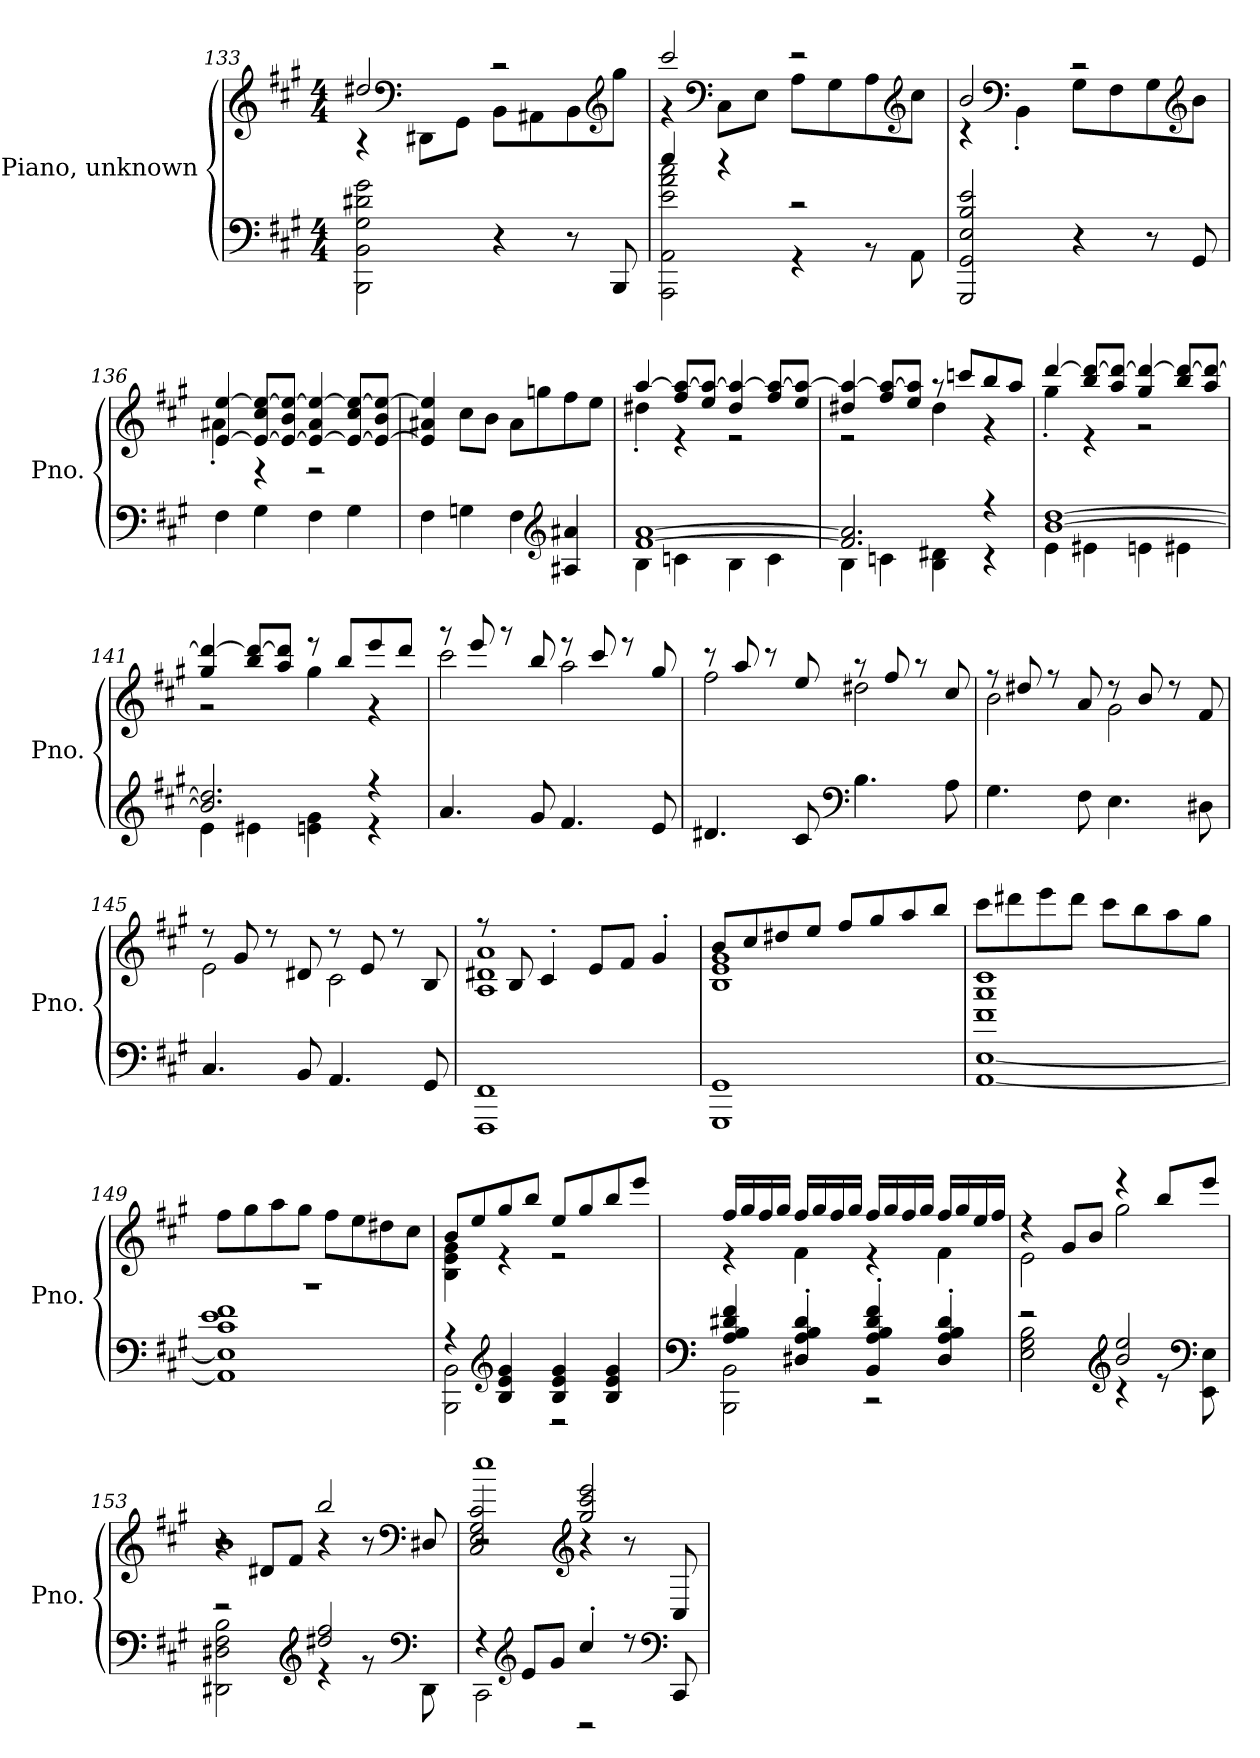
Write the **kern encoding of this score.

**kern	**kern
*part1	*part1
*staff2	*staff1
*I"Piano, unknown	*
*I'Pno.	*
*clefF4	*clefG2
*k[f#c#g#]	*k[f#c#g#]
*M4/4	*M4/4
=133	=133
*	*^
2BBB\ 2BB\ 2G#\ 2d#X\ 2g#\	2dd#X/	4r
*	*clefF4	*
.	.	8DD#X\L
.	.	8GG#\J
4r	2r	8BB\L
.	.	8AA#X\
8r	.	8BB\
*	*clefG2	*
8BBB/	.	8gg#\J
=134	=134	=134
*^	*	*
4ee/	2AAA\ 2AA\ 2e\ 2a\ 2cc#\	2ccc#/	4r
*	*	*clefF4	*
4r	.	.	8C#\L
.	.	.	8E\J
2r	4r	2r	8A\L
.	.	.	8G#\
.	8r	.	8A\
*	*	*clefG2	*
.	8AA\	.	8cc#\J
*v	*v	*	*
!!LO:LB:g=z	!!
=135	=135	=135
2GGG#/ 2GG#/ 2E/ 2B/ 2e/	2b/	4r
*	*clefF4	*
.	.	4BB'\
4r	2r	8G#\L
.	.	8F#\
8r	.	8G#\
*	*clefG2	*
8GG#/	.	8b\J
=136	=136	=136
4F#\	[4e/ [4ee/	4a#X'\
4G#\	8e/_ 8cc#/ 8ee/_L	4r
.	8e/_ 8b/ 8ee/_J	.
4F#\	4e/_ 4a#/ 4ee/_	2r
4G#\	8e/_ 8cc#/ 8ee/_L	.
.	8e/_ 8b/ 8ee/_J	.
*	*v	*v
=137	=137
4F#\	4e/] 4a#X/ 4ee/]
4Gn\	8cc#\L
.	8b\J
4F#\	8a#\L
.	8ggn\
*clefG2	*
4A#X/ 4a#X/	8ff#\
.	8ee\J
=138	=138
*^	*^
[1f# [1a	4B\	[4aa/	4dd#X'\
.	4cn\	8ff#/ 8aa/_L	4r
.	.	8ee/ 8aa/_J	.
.	4B\	4dd#/ 4aa/_	2r
.	4c\	8ff#/ 8aa/_L	.
.	.	8ee/ 8aa/_J	.
!!LO:LB:g=z	!!
=139	=139	=139	=139
2.f#/] 2.a/]	4B\	4dd#X/ 4aa/_	2r
.	4cn\	8ff#/ 8aa/_L	.
.	.	8ee/ 8aa/]J	.
.	4B\ 4d#X\	8r	4dd#\
.	.	8cccn/L	.
4r	4r	8bb/	4r
.	.	8aa/J	.
=140	=140	=140	=140
[1b [1dd	4e\	[4ddd/	4gg#'\
.	4e#X\	8bb/ 8ddd/_L	4r
.	.	8aa/ 8ddd/_J	.
.	4en\	4gg#/ 4ddd/_	2r
.	4e#X\	8bb/ 8ddd/_L	.
.	.	8aa/ 8ddd/_J	.
=141	=141	=141	=141
2.b/] 2.dd/]	4e\	4gg#/ 4ddd/_	2r
.	4e#X\	8bb/ 8ddd/_L	.
.	.	8aa/ 8ddd/]J	.
.	4en\ 4g#\	8r	4gg#\
.	.	8bb/L	.
4r	4r	8eee/	4r
.	.	8ddd/J	.
*v	*v	*	*
!!LO:LB:g=z	!!
=142	=142	=142
4.a/	8r	2ccc#\
.	8eee/	.
.	8r	.
8g#/	8bb/	.
4.f#/	8r	2aa\
.	8ccc#/	.
.	8r	.
8e/	8gg#/	.
=143	=143	=143
4.d#X/	8r	2ff#\
.	8aa/	.
.	8r	.
8c#/	8ee/	.
*clefF4	*	*
4.B\	8r	2dd#X\
.	8ff#/	.
.	8r	.
8A\	8cc#/	.
=144	=144	=144
4.G#\	8r	2b\
.	8dd#X/	.
.	8r	.
8F#\	8a/	.
4.E\	8r	2g#\
.	8b/	.
.	8r	.
8D#X\	8f#/	.
!!LO:LB:g=z	!!
=145	=145	=145
4.C#/	8r	2e\
.	8g#/	.
.	8r	.
8BB/	8d#X/	.
4.AA/	8r	2c#\
.	8e/	.
.	8r	.
8GG#/	8B/	.
=146	=146	=146
1FFF# 1FF#	8r	1A 1d#X 1a
.	8B/	.
.	4c#'/	.
.	8e/L	.
.	8f#/J	.
.	4g#'/	.
=147	=147	=147
1GGG# 1GG#	8b/L	1B 1e 1g#
.	8cc#/	.
.	8dd#X/	.
.	8ee/J	.
.	8ff#/L	.
.	8gg#/	.
.	8aa/	.
.	8bb/J	.
*	*v	*v
=148	=148
*^	*
1f# 1cc# 1ff#	[1AA [1E	8ccc#\L
.	.	8ddd#X\
.	.	8eee\
.	.	8ddd#\J
.	.	8ccc#\L
.	.	8bb\
.	.	8aa\
.	.	8gg#\J
!!LO:PB:g=z
=149	=149	=149
1r	1AA] 1E] 1c# 1e 1f#	8ff#\L
.	.	8gg#\
.	.	8aa\
.	.	8gg#\J
.	.	8ff#\L
.	.	8ee\
.	.	8dd#X\
.	.	8cc#\J
=150	=150	=150
*	*	*^
4r	2BBB\ 2BB\	8b/L	4B\ 4e\ 4g#\
.	.	8ee/	.
*clefG2	*	*	*
4B/ 4e/ 4g#/	.	8gg#/	4r
.	.	8bb/J	.
4B/ 4e/ 4g#/	2r	8ee/L	2r
.	.	8gg#/	.
4B/ 4e/ 4g#/	.	8bb/	.
.	.	8eee/J	.
=151	=151	=151	=151
*clefF4	*	*	*
4A/ 4B/ 4d#X/ 4f#/	2BBB\ 2BB\	16ff#/LL	4r
.	.	16gg#/	.
.	.	16ff#/	.
.	.	16gg#/JJ	.
4D#X/' 4A/' 4B/' 4d#/'	.	16ff#/LL	4f#\
.	.	16gg#/	.
.	.	16ff#/	.
.	.	16gg#/JJ	.
4BB/' 4A/' 4B/' 4d#/' 4f#/'	2r	16ff#/LL	4r
.	.	16gg#/	.
.	.	16ff#/	.
.	.	16gg#/JJ	.
4D#/' 4A/' 4B/' 4d#/'	.	16ff#/LL	4f#\
.	.	16gg#/	.
.	.	16ee/	.
.	.	16ff#/JJ	.
!!LO:LB:g=z	!!
=152	=152	=152	=152
2r	2E\ 2G#\ 2B\	4r	2e\
.	.	8g#/L	.
.	.	8b/J	.
*clefG2	*	*	*
2b/ 2ee/	4r	4r	2gg#\
.	8r	8bb/L	.
*clefF4	*	*	*
.	8EE\ 8E\	8eee/J	.
=153	=153	=153	=153
*	*	*	*^
2r	2DD#X\ 2D#X\ 2F#\ 2B\	2r	1b	4r
.	.	.	.	8d#X/L
.	.	.	.	8f#/J
*clefG2	*	*	*	*
2dd#X/ 2ff#/	4r	2bb/	.	4r
.	8r	.	.	8r
*clefF4	*	*clefF4	*	*
.	8DD#\	.	.	8D#X/
=154	=154	=154	=154	=154
4r	2CC#\	2r	1ee	2C#/ 2E/ 2G#/ 2c#/
*clefG2	*	*	*	*
8e/L	.	.	.	.
8g#/J	.	.	.	.
*	*	*clefG2	*	*
4cc#'/	2r	2gg#/ 2ccc#/ 2eee/	.	4r
8r	.	.	.	8r
*clefF4	*	*	*	*
8CC#/	.	.	.	8C#/
*v	*v	*	*	*
*	*v	*v	*v
=	=
*-	*-
